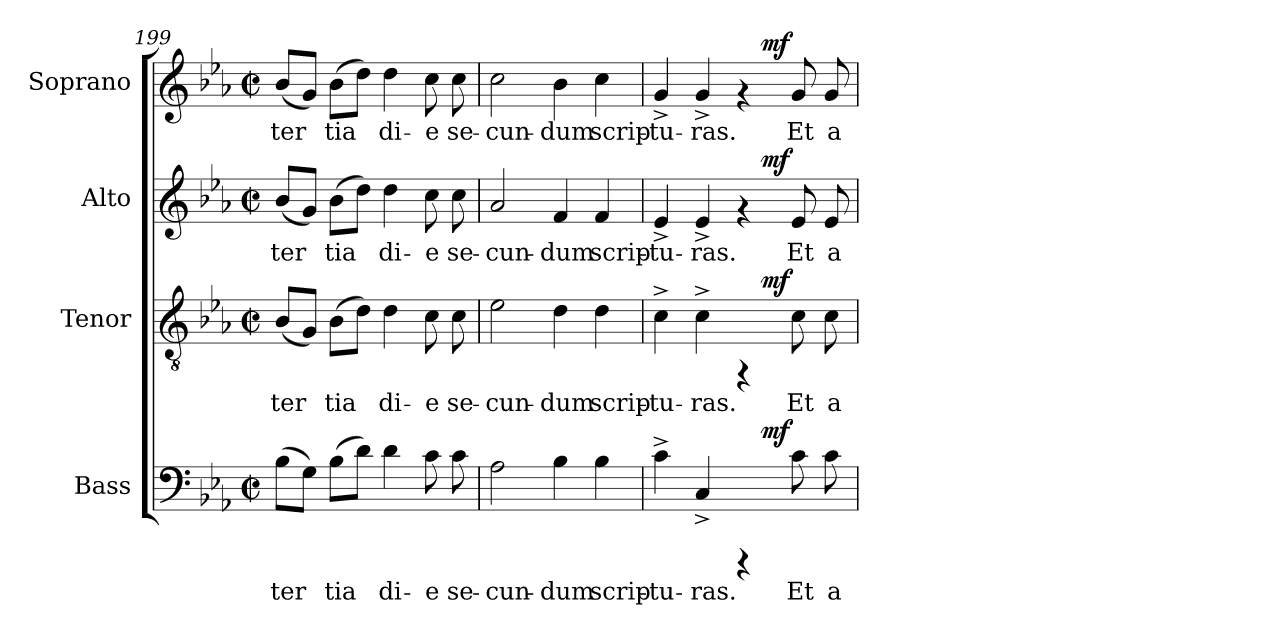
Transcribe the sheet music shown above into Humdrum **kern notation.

**kern	**text	**dynam	**kern	**text	**dynam	**kern	**text	**dynam	**kern	**text	**dynam
*part4	*part4	*part4	*part3	*part3	*part3	*part2	*part2	*part2	*part1	*part1	*part1
*staff4	*staff4	*staff4	*staff3	*staff3	*staff3	*staff2	*staff2	*staff2	*staff1	*staff1	*staff1
*I"Bass	*	*	*I"Tenor	*	*	*I"Alto	*	*	*I"Soprano	*	*
*I'B.	*	*	*I'T.	*	*	*I'A.	*	*	*I'S.	*	*
*clefF4	*	*	*clefGv2	*	*	*clefG2	*	*	*clefG2	*	*
*k[b-e-a-]	*	*	*k[b-e-a-]	*	*	*k[b-e-a-]	*	*	*k[b-e-a-]	*	*
*E-:	*	*	*E-:	*	*	*E-:	*	*	*E-:	*	*
*M2/2	*	*	*M2/2	*	*	*M2/2	*	*	*M2/2	*	*
*met(c|)	*	*	*met(c|)	*	*	*met(c|)	*	*	*met(c|)	*	*
=199	=199	=199	=199	=199	=199	=199	=199	=199	=199	=199	=199
!	!LO:LY:b:cj	!	!	!LO:LY:b:cj	!	!	!LO:LY:b:cj	!	!	!LO:LY:b:cj	!
(>8B-\L	ter	.	(<8B-/L	ter	.	(<8b-/L	ter	.	(<8b-/L	ter	.
!	!LO:LY:b:cj	!	!	!LO:LY:b:cj	!	!	!LO:LY:b:cj	!	!	!LO:LY:b:cj	!
8G\J)	.	.	8G/J)	.	.	8g/J)	.	.	8g/J)	.	.
!	!LO:LY:b:cj	!	!	!LO:LY:b:cj	!	!	!LO:LY:b:cj	!	!	!LO:LY:b:cj	!
(>8B-\L	tia	.	(>8B-\L	tia	.	(>8b-\L	tia	.	(>8b-\L	tia	.
!	!LO:LY:b:cj	!	!	!LO:LY:b:cj	!	!	!LO:LY:b:cj	!	!	!LO:LY:b:cj	!
8d\J)	.	.	8d\J)	.	.	8dd\J)	.	.	8dd\J)	.	.
!	!LO:LY:b:cj	!	!	!LO:LY:b:cj	!	!	!LO:LY:b:cj	!	!	!LO:LY:b:cj	!
4d\	di-	.	4d\	di-	.	4dd\	di-	.	4dd\	di-	.
!	!LO:LY:b:cj	!	!	!LO:LY:b:cj	!	!	!LO:LY:b:cj	!	!	!LO:LY:b:cj	!
8c\	-e	.	8c\	-e	.	8cc\	-e	.	8cc\	-e	.
!	!LO:LY:b:cj	!	!	!LO:LY:b:cj	!	!	!LO:LY:b:cj	!	!	!LO:LY:b:cj	!
8c\	se-	.	8c\	se-	.	8cc\	se-	.	8cc\	se-	.
=200	=200	=200	=200	=200	=200	=200	=200	=200	=200	=200	=200
!	!LO:LY:b:cj	!	!	!LO:LY:b:cj	!	!	!LO:LY:b:cj	!	!	!LO:LY:b:cj	!
2A-\	-cun-	.	2e-\	-cun-	.	2a-/	-cun-	.	2cc\	-cun-	.
!	!LO:LY:b:cj	!	!	!LO:LY:b:cj	!	!	!LO:LY:b:cj	!	!	!LO:LY:b:cj	!
4B-\	-dum	.	4d\	-dum	.	4f/	-dum	.	4b-\	-dum	.
!	!LO:LY:b:cj	!	!	!LO:LY:b:cj	!	!	!LO:LY:b:cj	!	!	!LO:LY:b:cj	!
4B-\	scrip-	.	4d\	scrip-	.	4f/	scrip-	.	4cc\	scrip-	.
=201	=201	=201	=201	=201	=201	=201	=201	=201	=201	=201	=201
!	!LO:LY:b:cj	!	!	!LO:LY:b:cj	!	!	!LO:LY:b:cj	!	!	!LO:LY:b:cj	!
*^	*	*	*^	*	*	*^	*	*	*^	*	*
4c^>\	2ryy	-tu-	.	4c^>\	2ryy	-tu-	.	4e-^>/	2ryy	-tu-	.	4g^>/	2ryy	-tu-	.
!	!	!LO:LY:b:cj	!	!	!	!LO:LY:b:cj	!	!	!	!LO:LY:b:cj	!	!	!	!LO:LY:b:cj	!
4C^>/	.	-ras.	.	4c^>\	.	-ras.	.	4e-^>/	.	-ras.	.	4g^>/	.	-ras.	.
4rCCC	16..ryy	.	.	4rFF	16..ryy	.	.	4rf	16..ryy	.	.	4rf	16..ryy	.	.
!	!	!	!LO:DY:a	!	!	!	!LO:DY:a	!	!	!	!LO:DY:a	!	!	!	!LO:DY:a
.	4ryy	.	mf	.	4ryy	.	mf	.	4ryy	.	mf	.	4ryy	.	mf
!	!	!LO:LY:b:cj	!	!	!	!LO:LY:b:cj	!	!	!	!LO:LY:b:cj	!	!	!	!LO:LY:b:cj	!
8c\	.	Et	.	8c\	.	Et	.	8e-/	.	Et	.	8g/	.	Et	.
.	8ryy	.	.	.	8ryy	.	.	.	8ryy	.	.	.	8ryy	.	.
!	!	!LO:LY:b:cj	!	!	!	!LO:LY:b:cj	!	!	!	!LO:LY:b:cj	!	!	!	!LO:LY:b:cj	!
8c\	.	a-	.	8c\	.	a-	.	8e-/	.	a-	.	8g/	.	a-	.
.	64ryy	.	.	.	64ryy	.	.	.	64ryy	.	.	.	64ryy	.	.
*v	*v	*	*	*	*	*	*	*v	*v	*	*	*v	*v	*	*
*	*	*	*v	*v	*	*	*	*	*	*	*	*
=	=	=	=	=	=	=	=	=	=	=	=
*-	*-	*-	*-	*-	*-	*-	*-	*-	*-	*-	*-
